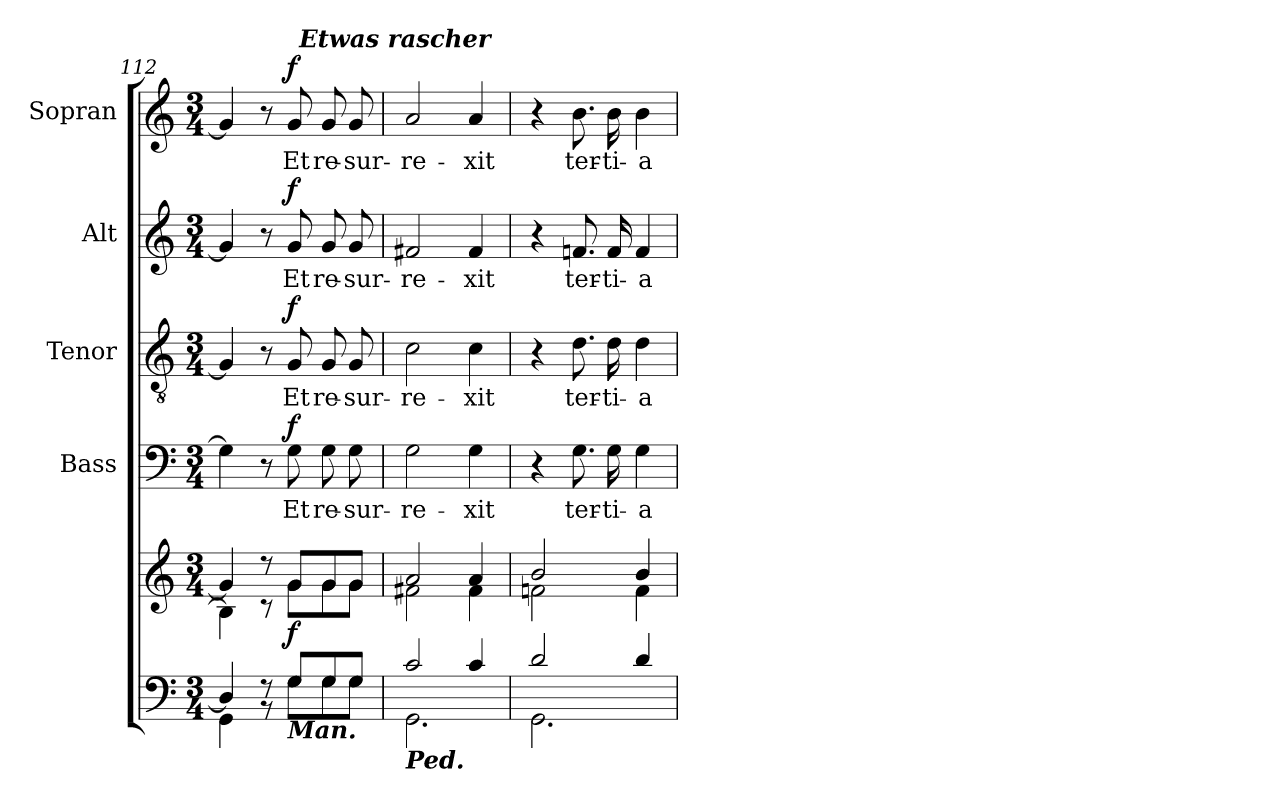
**kern	**kern	**dynam	**kern	**text	**dynam	**kern	**text	**dynam	**kern	**text	**dynam	**kern	**text	**dynam
*part5	*part5	*part5	*part4	*part4	*part4	*part3	*part3	*part3	*part2	*part2	*part2	*part1	*part1	*part1
*staff6	*staff5	*staff5/6	*staff4	*staff4	*staff4	*staff3	*staff3	*staff3	*staff2	*staff2	*staff2	*staff1	*staff1	*staff1
*	*	*	*I"Bass	*	*	*I"Tenor	*	*	*I"Alt	*	*	*I"Sopran	*	*
*	*	*	*I'B.	*	*	*I'T.	*	*	*I'A.	*	*	*I'S.	*	*
*clefF4	*clefG2	*	*clefF4	*	*	*clefGv2	*	*	*clefG2	*	*	*clefG2	*	*
*k[]	*k[]	*	*k[]	*	*	*k[]	*	*	*k[]	*	*	*k[]	*	*
*C:	*C:	*	*C:	*	*	*C:	*	*	*C:	*	*	*C:	*	*
*M3/4	*M3/4	*	*M3/4	*	*	*M3/4	*	*	*M3/4	*	*	*M3/4	*	*
=112	=112	=112	=112	=112	=112	=112	=112	=112	=112	=112	=112	=112	=112	=112
*^	*^	*	*	*	*	*	*	*	*	*	*	*^	*	*
4D/]	4GG\	4g/]	4B\]	.	4G\]	.	.	4G/]	.	.	4g/]	.	.	4g/]	4ryy	.	.
8r	8r	8r	8r	.	8r	.	.	8r	.	.	8r	.	.	8r	8ryy	.	.
!LO:TX:b:Bi:t=Man.	!	!	!	!	!	!	!	!	!	!	!	!	!	!	!	!	!
!	!	!	!	!LO:DY:b	!	!LO:LY:b	!LO:DY:a	!	!LO:LY:b	!LO:DY:a	!	!LO:LY:b	!LO:DY:a	!	!	!LO:LY:b	!LO:DY:a
8G/L	8G\L	8g/L	8g\L	f	8G\	Et	f	8G/	Et	f	8g/	Et	f	8g/	32ryy	Et	f
!	!	!	!	!	!	!	!	!	!	!	!	!	!	!	!LO:TX:a:Bi:t=Etwas rascher	!	!
.	.	.	.	.	.	.	.	.	.	.	.	.	.	.	4ryy	.	.
!	!	!	!	!	!	!LO:LY:b	!	!	!LO:LY:b	!	!	!LO:LY:b	!	!	!	!LO:LY:b	!
8G/	8G\	8g/	8g\	.	8G\	re-	.	8G/	re-	.	8g/	re-	.	8g/	.	re-	.
!	!	!	!	!	!	!LO:LY:b	!	!	!LO:LY:b	!	!	!LO:LY:b	!	!	!	!LO:LY:b	!
8G/J	8G\J	8g/J	8g\J	.	8G\	-sur-	.	8G/	-sur-	.	8g/	-sur-	.	8g/	.	-sur-	.
.	.	.	.	.	.	.	.	.	.	.	.	.	.	.	16.ryy	.	.
=113	=113	=113	=113	=113	=113	=113	=113	=113	=113	=113	=113	=113	=113	=113	=113	=113	=113
!LO:TX:b:Bi:t=Ped.	!	!	!	!	!	!	!	!	!	!	!	!	!	!	!	!	!
!	!	!	!	!	!	!LO:LY:b	!	!	!LO:LY:b	!	!	!LO:LY:b	!	!	!	!LO:LY:b	!
*	*	*	*	*	*	*	*	*	*	*	*	*	*	*v	*v	*	*
2c/	2.GG\	2a/	2f#X\	.	2G\	-re-	.	2c\	-re-	.	2f#X/	-re-	.	2a/	-re-	.
!	!	!	!	!	!	!LO:LY:b	!	!	!LO:LY:b	!	!	!LO:LY:b	!	!	!LO:LY:b	!
4c/	.	4a/	4f#\	.	4G\	-xit	.	4c\	-xit	.	4f#/	-xit	.	4a/	-xit	.
!!LO:PB:g=z
=114	=114	=114	=114	=114	=114	=114	=114	=114	=114	=114	=114	=114	=114	=114	=114	=114
2d/	2.GG\	2b/	2fn\	.	4r	.	.	4r	.	.	4r	.	.	4r	.	.
!	!	!	!	!	!	!LO:LY:b	!	!	!LO:LY:b	!	!	!LO:LY:b	!	!	!LO:LY:b	!
.	.	.	.	.	8.G\	ter-	.	8.d\	ter-	.	8.fn/	ter-	.	8.b\	ter-	.
!	!	!	!	!	!	!LO:LY:b	!	!	!LO:LY:b	!	!	!LO:LY:b	!	!	!LO:LY:b	!
.	.	.	.	.	16G\	-ti-	.	16d\	-ti-	.	16f/	-ti-	.	16b\	-ti-	.
!	!	!	!	!	!	!LO:LY:b	!	!	!LO:LY:b	!	!	!LO:LY:b	!	!	!LO:LY:b	!
4d/	.	4b/	4f\	.	4G\	-a	.	4d\	-a	.	4f/	-a	.	4b\	-a	.
*v	*v	*	*	*	*	*	*	*	*	*	*	*	*	*	*	*
*	*v	*v	*	*	*	*	*	*	*	*	*	*	*	*	*
=	=	=	=	=	=	=	=	=	=	=	=	=	=	=
*-	*-	*-	*-	*-	*-	*-	*-	*-	*-	*-	*-	*-	*-	*-
